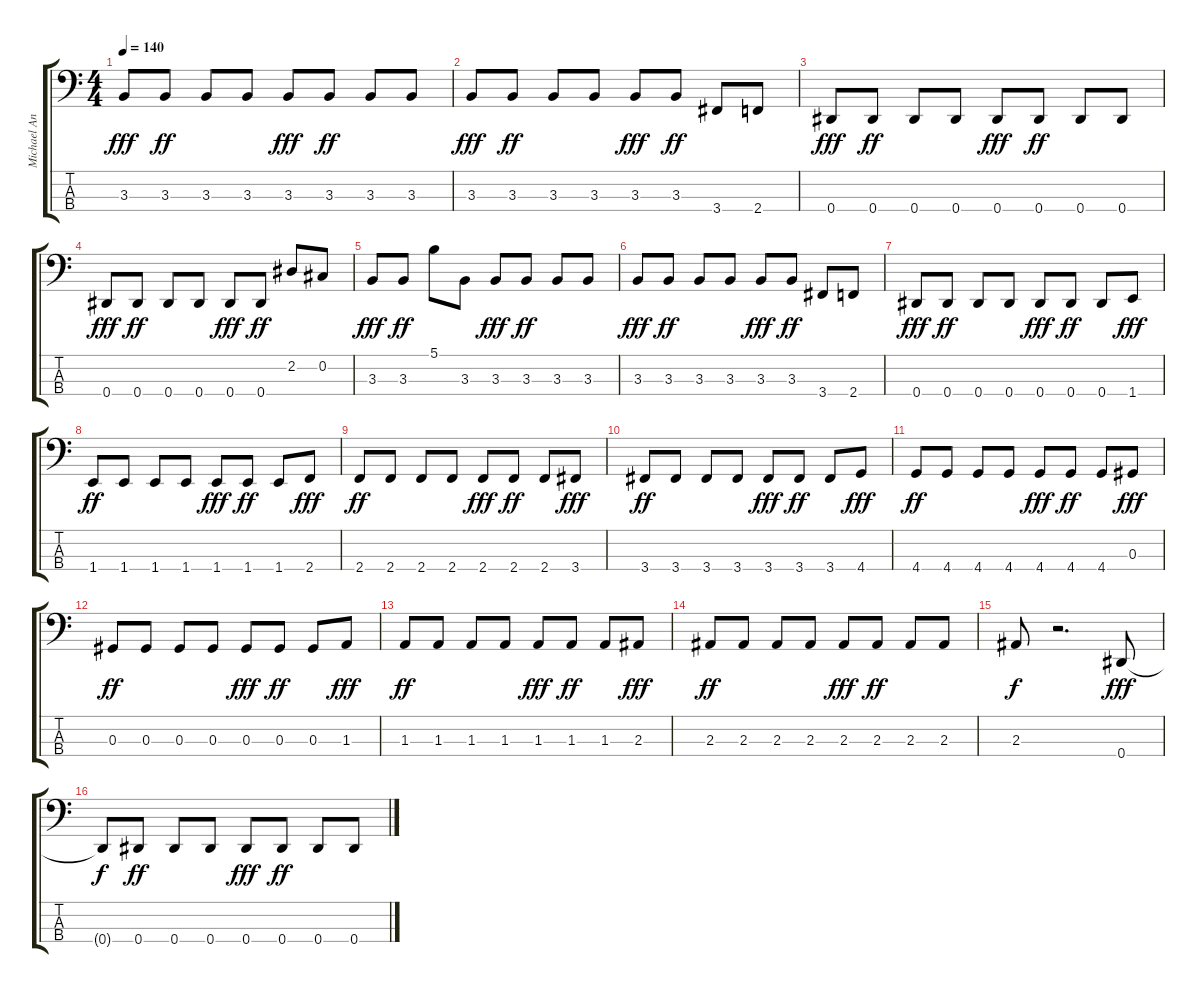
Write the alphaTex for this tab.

\track ("Michael Antony" "Michael An") {instrument electricbassfinger}
\staff {score tabs}
\tuning (Gb2 Db2 Ab1 Eb1) {hide}
\ts (4 4)
\tempo 140
\clef f4
\ks c
3.3.8{dy fff} 3.3.8{dy ff} 3.3.8 3.3.8 3.3.8{dy fff} 3.3.8{dy ff} 3.3.8 3.3.8 |
3.3.8{dy fff} 3.3.8{dy ff} 3.3.8 3.3.8 3.3.8{dy fff} 3.3.8{dy ff} 3.4.8 2.4.8 |
0.4.8{dy fff} 0.4.8{dy ff} 0.4.8 0.4.8 0.4.8{dy fff} 0.4.8{dy ff} 0.4.8 0.4.8 |
0.4.8{dy fff} 0.4.8{dy ff} 0.4.8 0.4.8 0.4.8{dy fff} 0.4.8{dy ff} 2.2.8 0.2.8 |
3.3.8{dy fff} 3.3.8{dy ff} 5.1.8 3.3.8 3.3.8{dy fff} 3.3.8{dy ff} 3.3.8 3.3.8 |
3.3.8{dy fff} 3.3.8{dy ff} 3.3.8 3.3.8 3.3.8{dy fff} 3.3.8{dy ff} 3.4.8 2.4.8 |
0.4.8{dy fff volume 16} 0.4.8{dy ff} 0.4.8 0.4.8 0.4.8{dy fff} 0.4.8{dy ff} 0.4.8 1.4.8{dy fff} |
1.4.8{dy ff} 1.4.8 1.4.8 1.4.8 1.4.8{dy fff} 1.4.8{dy ff} 1.4.8 2.4.8{dy fff} |
2.4.8{dy ff} 2.4.8 2.4.8 2.4.8 2.4.8{dy fff} 2.4.8{dy ff} 2.4.8 3.4.8{dy fff} |
3.4.8{dy ff} 3.4.8 3.4.8 3.4.8 3.4.8{dy fff} 3.4.8{dy ff} 3.4.8 4.4.8{dy fff} |
4.4.8{dy ff} 4.4.8 4.4.8 4.4.8 4.4.8{dy fff} 4.4.8{dy ff} 4.4.8 0.3.8{dy fff} |
0.3.8{dy ff} 0.3.8 0.3.8 0.3.8 0.3.8{dy fff} 0.3.8{dy ff} 0.3.8 1.3.8{dy fff} |
1.3.8{dy ff} 1.3.8 1.3.8 1.3.8 1.3.8{dy fff} 1.3.8{dy ff} 1.3.8 2.3.8{dy fff} |
2.3.8{dy ff} 2.3.8 2.3.8 2.3.8 2.3.8{dy fff} 2.3.8{dy ff} 2.3.8 2.3.8 |
2.3.8{dy f} r.2{d} 0.4.8{dy fff} |
0.4{t}.8{dy f} 0.4.8{dy ff} 0.4.8 0.4.8 0.4.8{dy fff} 0.4.8{dy ff} 0.4.8 0.4.8
